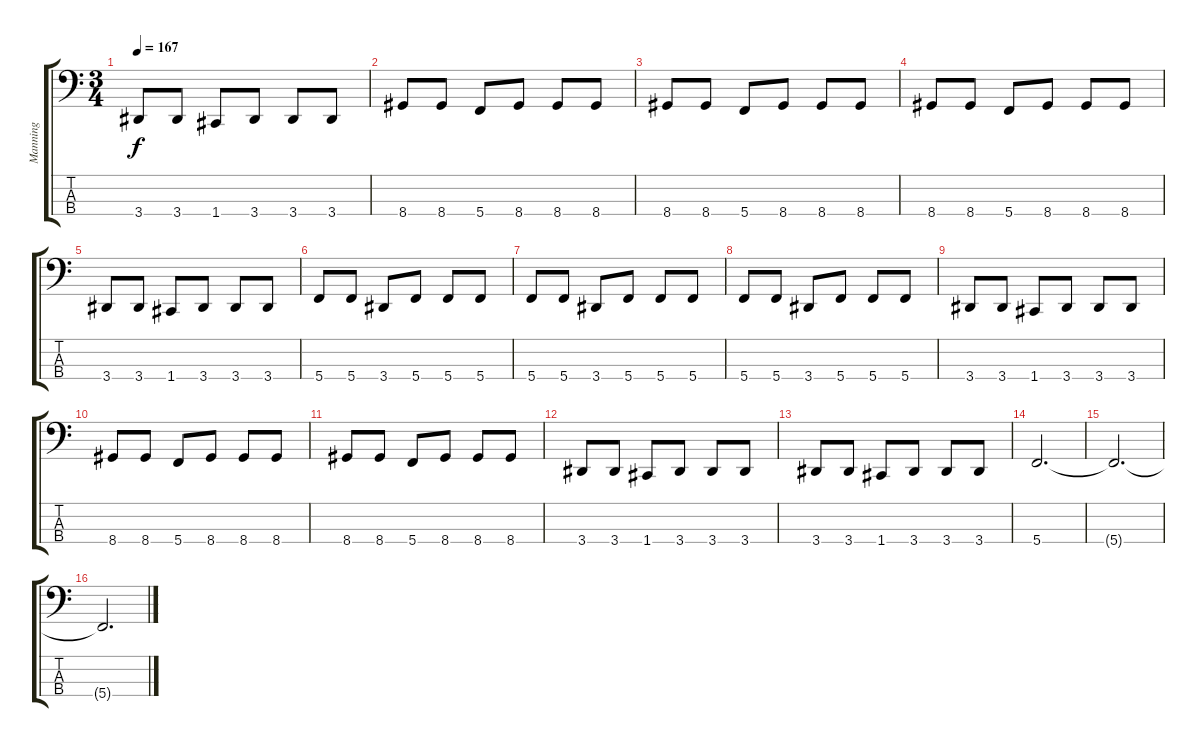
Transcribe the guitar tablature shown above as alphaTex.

\track ("Manning" "Manning") {instrument electricbasspick}
\staff {score tabs}
\tuning (F2 C2 G1 C1) {hide}
\ts (3 4)
\tempo 167
\clef f4
\ks c
3.4.8{dy f} 3.4.8 1.4.8 3.4.8 3.4.8 3.4.8 |
8.4.8 8.4.8 5.4.8 8.4.8 8.4.8 8.4.8 |
8.4.8 8.4.8 5.4.8 8.4.8 8.4.8 8.4.8 |
8.4.8 8.4.8 5.4.8 8.4.8 8.4.8 8.4.8 |
3.4.8 3.4.8 1.4.8 3.4.8 3.4.8 3.4.8 |
5.4.8 5.4.8 3.4.8 5.4.8 5.4.8 5.4.8 |
5.4.8 5.4.8 3.4.8 5.4.8 5.4.8 5.4.8 |
5.4.8 5.4.8 3.4.8 5.4.8 5.4.8 5.4.8 |
3.4.8 3.4.8 1.4.8 3.4.8 3.4.8 3.4.8 |
8.4.8 8.4.8 5.4.8 8.4.8 8.4.8 8.4.8 |
8.4.8 8.4.8 5.4.8 8.4.8 8.4.8 8.4.8 |
3.4.8 3.4.8 1.4.8 3.4.8 3.4.8 3.4.8 |
3.4.8 3.4.8 1.4.8 3.4.8 3.4.8 3.4.8 |
5.4.2{d} |
5.4{t}.2{d} |
5.4{t}.2{d}
